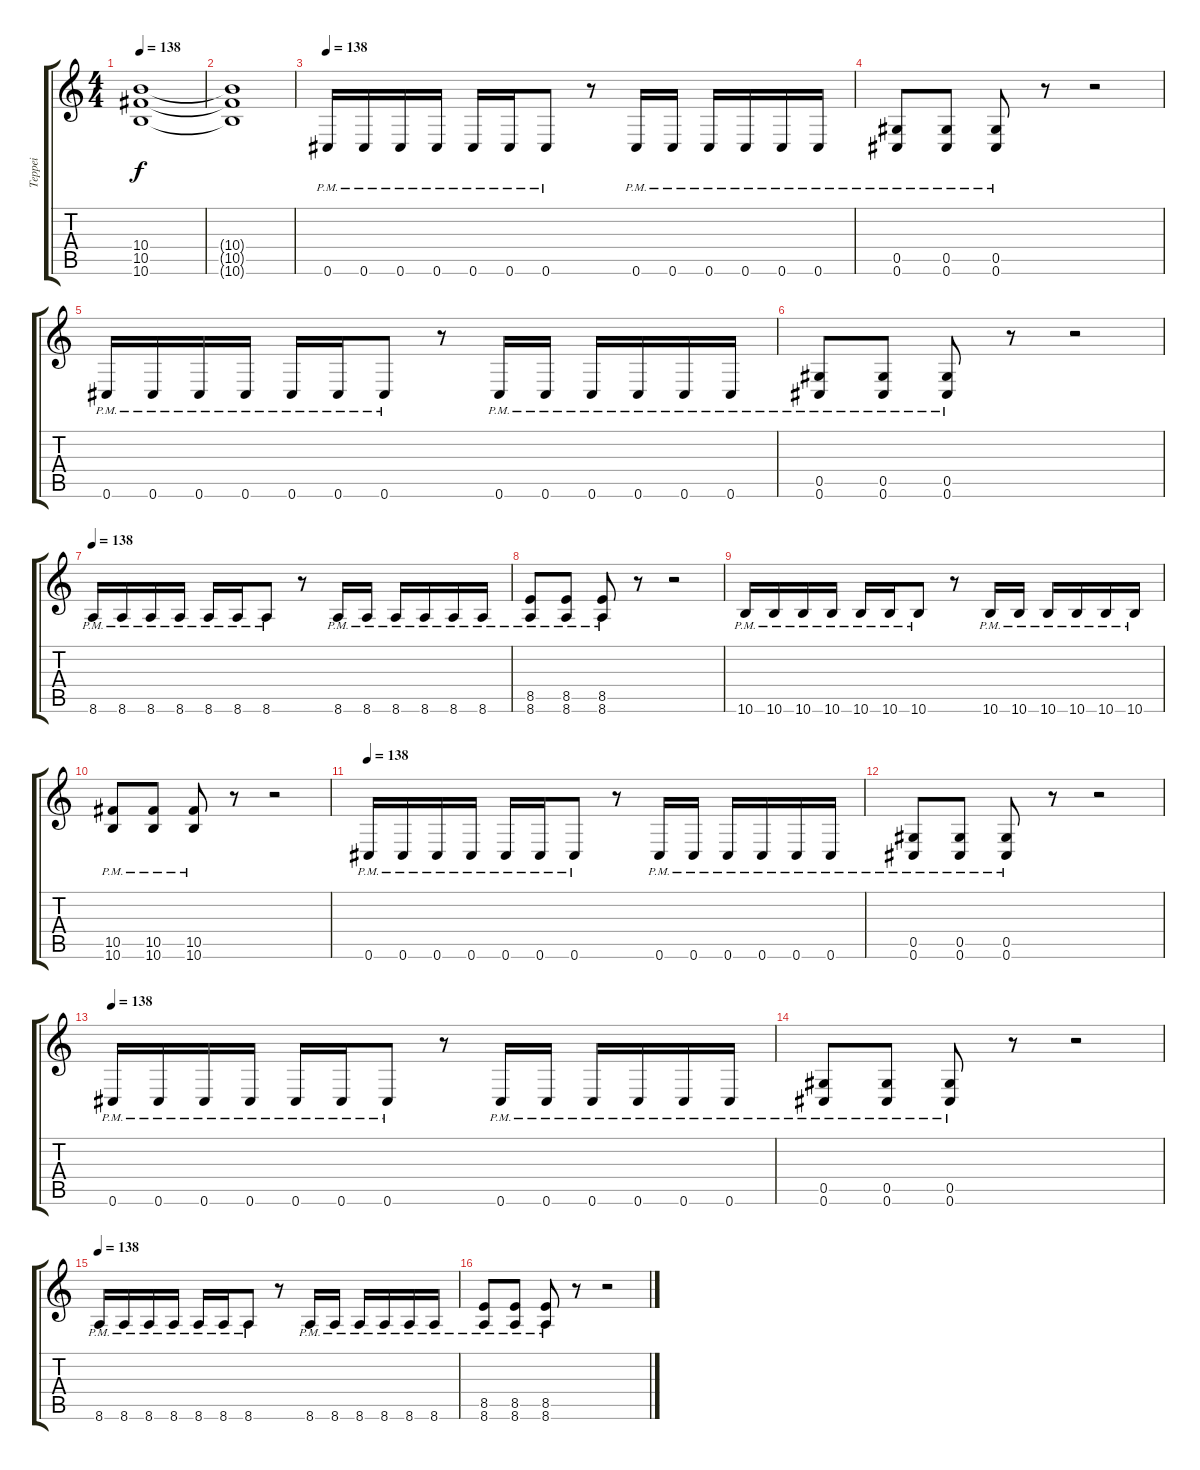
\track ("Teppei" "Teppei") {instrument overdrivenguitar}
\staff {score tabs}
\tuning (Eb4 Bb3 Gb3 Db3 Ab2 Db2) {hide}
\ts (4 4)
\tempo 138
\clef g2
\ks c
(10.4 10.5 10.6).1{dy f} |
(10.4{t} 10.5{t} 10.6{t}).1 |
\tempo 138
0.6{pm}.16 0.6{pm}.16 0.6{pm}.16 0.6{pm}.16 0.6{pm}.16 0.6{pm}.16 0.6{pm}.8 r.8 0.6{pm}.16 0.6{pm}.16 0.6{pm}.16 0.6{pm}.16 0.6{pm}.16 0.6{pm}.16 |
(0.5{pm} 0.6{pm}).8 (0.5{pm} 0.6{pm}).8 (0.5{pm} 0.6{pm}).8 r.8 r.2 |
0.6{pm}.16 0.6{pm}.16 0.6{pm}.16 0.6{pm}.16 0.6{pm}.16 0.6{pm}.16 0.6{pm}.8 r.8 0.6{pm}.16 0.6{pm}.16 0.6{pm}.16 0.6{pm}.16 0.6{pm}.16 0.6{pm}.16 |
(0.5{pm} 0.6{pm}).8 (0.5{pm} 0.6{pm}).8 (0.5{pm} 0.6{pm}).8 r.8 r.2 |
\tempo 138
8.6{pm}.16 8.6{pm}.16 8.6{pm}.16 8.6{pm}.16 8.6{pm}.16 8.6{pm}.16 8.6{pm}.8 r.8 8.6{pm}.16 8.6{pm}.16 8.6{pm}.16 8.6{pm}.16 8.6{pm}.16 8.6{pm}.16 |
(8.5{pm} 8.6{pm}).8 (8.5{pm} 8.6{pm}).8 (8.5{pm} 8.6{pm}).8 r.8 r.2 |
10.6{pm}.16 10.6{pm}.16 10.6{pm}.16 10.6{pm}.16 10.6{pm}.16 10.6{pm}.16 10.6{pm}.8 r.8 10.6{pm}.16 10.6{pm}.16 10.6{pm}.16 10.6{pm}.16 10.6{pm}.16 10.6{pm}.16 |
(10.5{pm} 10.6{pm}).8 (10.5{pm} 10.6{pm}).8 (10.5{pm} 10.6{pm}).8 r.8 r.2 |
\tempo 138
0.6{pm}.16 0.6{pm}.16 0.6{pm}.16 0.6{pm}.16 0.6{pm}.16 0.6{pm}.16 0.6{pm}.8 r.8 0.6{pm}.16 0.6{pm}.16 0.6{pm}.16 0.6{pm}.16 0.6{pm}.16 0.6{pm}.16 |
(0.5{pm} 0.6{pm}).8 (0.5{pm} 0.6{pm}).8 (0.5{pm} 0.6{pm}).8 r.8 r.2 |
\tempo 138
0.6{pm}.16 0.6{pm}.16 0.6{pm}.16 0.6{pm}.16 0.6{pm}.16 0.6{pm}.16 0.6{pm}.8 r.8 0.6{pm}.16 0.6{pm}.16 0.6{pm}.16 0.6{pm}.16 0.6{pm}.16 0.6{pm}.16 |
(0.5{pm} 0.6{pm}).8 (0.5{pm} 0.6{pm}).8 (0.5{pm} 0.6{pm}).8 r.8 r.2 |
\tempo 138
8.6{pm}.16 8.6{pm}.16 8.6{pm}.16 8.6{pm}.16 8.6{pm}.16 8.6{pm}.16 8.6{pm}.8 r.8 8.6{pm}.16 8.6{pm}.16 8.6{pm}.16 8.6{pm}.16 8.6{pm}.16 8.6{pm}.16 |
(8.5{pm} 8.6{pm}).8 (8.5{pm} 8.6{pm}).8 (8.5{pm} 8.6{pm}).8 r.8 r.2
